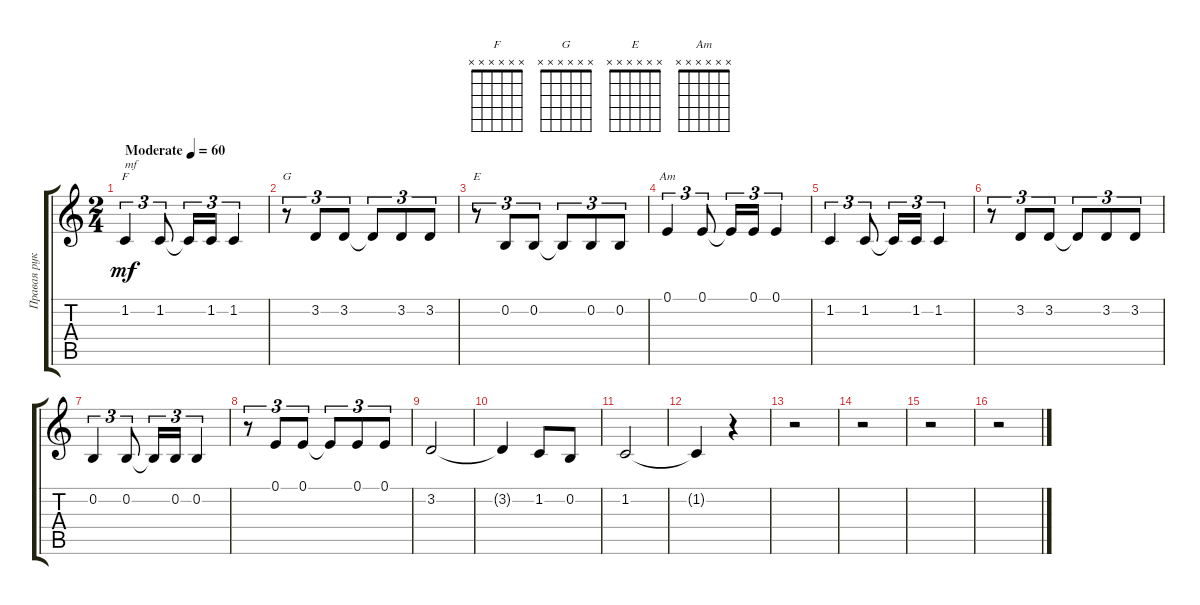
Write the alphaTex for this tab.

\track ("Правая рука" "Правая рук") {instrument brightacousticpiano}
\staff {score tabs}
\tuning (E4 B3 G3 D3 A2 E2) {hide}
\chord ("F" x x x x x x)
\chord ("G" x x x x x x)
\chord ("E" x x x x x x)
\chord ("Am" x x x x x x)
\ts (2 4)
\tempo (60 "Moderate")
\clef g2
\ks c
1.2.4{tu (3 2) ch "F" txt "mf" dy mf instrument brightacousticpiano} 1.2.8{tu (3 2)} 1.2{t}.16{tu (3 2)} 1.2.16{tu (3 2)} 1.2.4{tu (3 2)} |
r.8{tu (3 2) ch "G"} 3.2.8{tu (3 2)} 3.2.8{tu (3 2)} 3.2{t}.8{tu (3 2)} 3.2.8{tu (3 2)} 3.2.8{tu (3 2)} |
r.8{tu (3 2) ch "E"} 0.2.8{tu (3 2)} 0.2.8{tu (3 2)} 0.2{t}.8{tu (3 2)} 0.2.8{tu (3 2)} 0.2.8{tu (3 2)} |
0.1.4{tu (3 2) ch "Am"} 0.1.8{tu (3 2)} 0.1{t}.16{tu (3 2)} 0.1.16{tu (3 2)} 0.1.4{tu (3 2)} |
1.2.4{tu (3 2)} 1.2.8{tu (3 2)} 1.2{t}.16{tu (3 2)} 1.2.16{tu (3 2)} 1.2.4{tu (3 2)} |
r.8{tu (3 2)} 3.2.8{tu (3 2)} 3.2.8{tu (3 2)} 3.2{t}.8{tu (3 2)} 3.2.8{tu (3 2)} 3.2.8{tu (3 2)} |
0.2.4{tu (3 2)} 0.2.8{tu (3 2)} 0.2{t}.16{tu (3 2)} 0.2.16{tu (3 2)} 0.2.4{tu (3 2)} |
r.8{tu (3 2)} 0.1.8{tu (3 2)} 0.1.8{tu (3 2)} 0.1{t}.8{tu (3 2)} 0.1.8{tu (3 2)} 0.1.8{tu (3 2)} |
3.2.2 |
3.2{t}.4 1.2.8 0.2.8 |
1.2.2 |
1.2{t}.4 r.4 |
r.2 |
r.2 |
r.2 |
r.2
